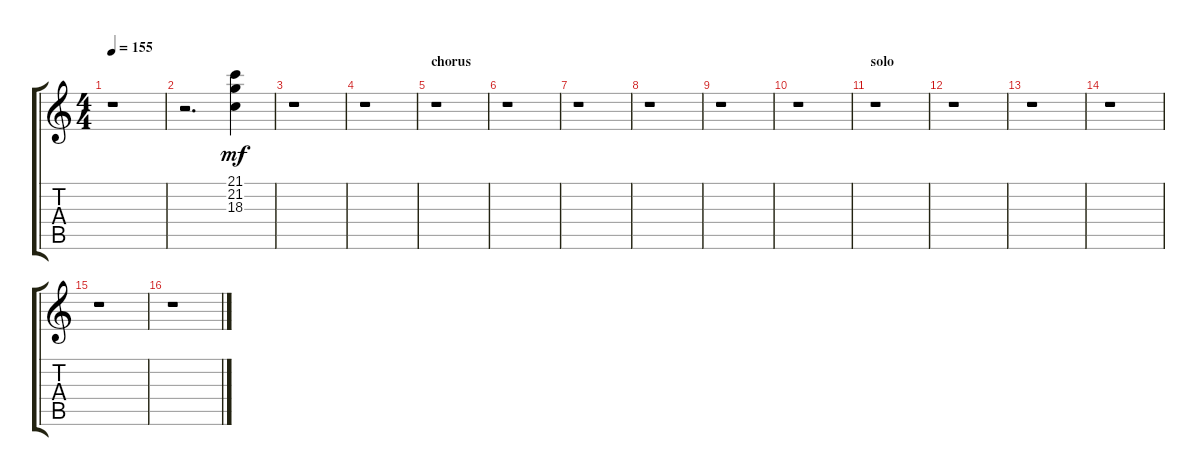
\track "" {instrument lead8bassandlead}
\staff {score tabs}
\tuning (Eb4 Bb3 Gb3 Db3 Ab2 Eb2) {hide}
\ts (4 4)
\tempo 155
\clef g2
\ks c
r.1{dy f} |
r.2{d} (21.1 21.2 18.3).4{dy mf volume 14 instrument orchestrahit} |
r.1 |
r.1 |
\section ("" "chorus")
r.1 |
r.1 |
r.1 |
r.1 |
r.1 |
r.1 |
\section ("" "solo")
r.1 |
r.1 |
r.1 |
\section ("" "")
r.1 |
r.1 |
r.1
